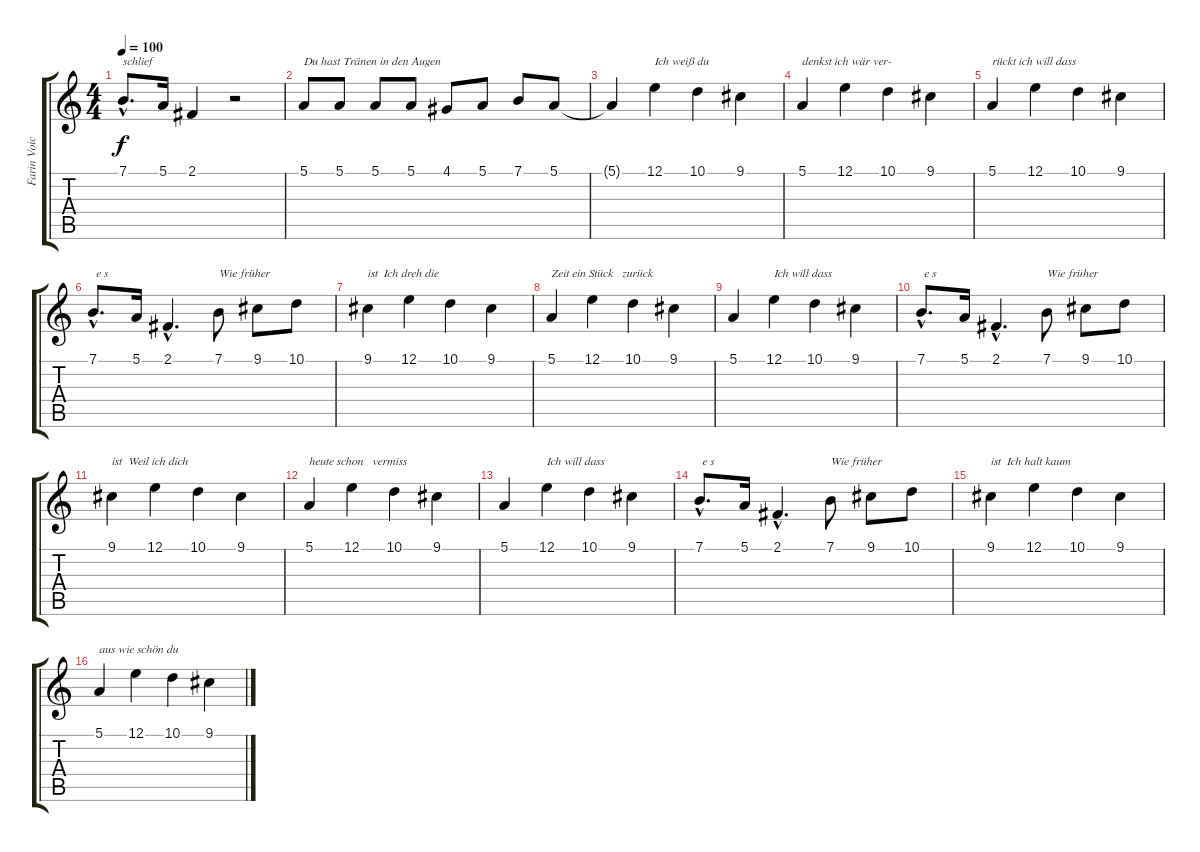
\track ("Farin Voice" "Farin Voic") {instrument frenchhorn}
\staff {score tabs}
\tuning (E4 B3 G3 D3 A2 E2) {hide}
\ts (4 4)
\tempo 100
\clef g2
\ks c
7.1{hac}.8{d txt "schlief" dy f} 5.1.16 2.1.4 r.2 |
5.1.8{txt "Du hast Tränen in den Augen"} 5.1.8 5.1.8 5.1.8 4.1.8 5.1.8 7.1.8 5.1.8 |
5.1{t}.4 12.1.4{txt "Ich weiß du "} 10.1.4 9.1.4 |
5.1.4{txt "denkst ich wär ver-"} 12.1.4 10.1.4 9.1.4 |
5.1.4{txt "rückt ich will dass"} 12.1.4 10.1.4 9.1.4 |
7.1{hac}.8{d txt " e s"} 5.1.16 2.1{hac}.4{d} 7.1.8{txt "Wie früher"} 9.1.8 10.1.8 |
9.1.4{txt "ist  Ich dreh die"} 12.1.4 10.1.4 9.1.4 |
5.1.4{txt "Zeit ein Stück   zurück"} 12.1.4 10.1.4 9.1.4 |
5.1.4 12.1.4{txt "Ich will dass "} 10.1.4 9.1.4 |
7.1{hac}.8{d txt " e s"} 5.1.16 2.1{hac}.4{d} 7.1.8{txt "Wie früher"} 9.1.8 10.1.8 |
9.1.4{txt "ist  Weil ich dich"} 12.1.4 10.1.4 9.1.4 |
5.1.4{txt "heute schon   vermiss"} 12.1.4 10.1.4 9.1.4 |
5.1.4 12.1.4{txt "Ich will dass "} 10.1.4 9.1.4 |
7.1{hac}.8{d txt " e s"} 5.1.16 2.1{hac}.4{d} 7.1.8{txt "Wie früher "} 9.1.8 10.1.8 |
9.1.4{txt "ist  Ich halt kaum"} 12.1.4 10.1.4 9.1.4 |
5.1.4{txt "aus wie schön du"} 12.1.4 10.1.4 9.1.4
